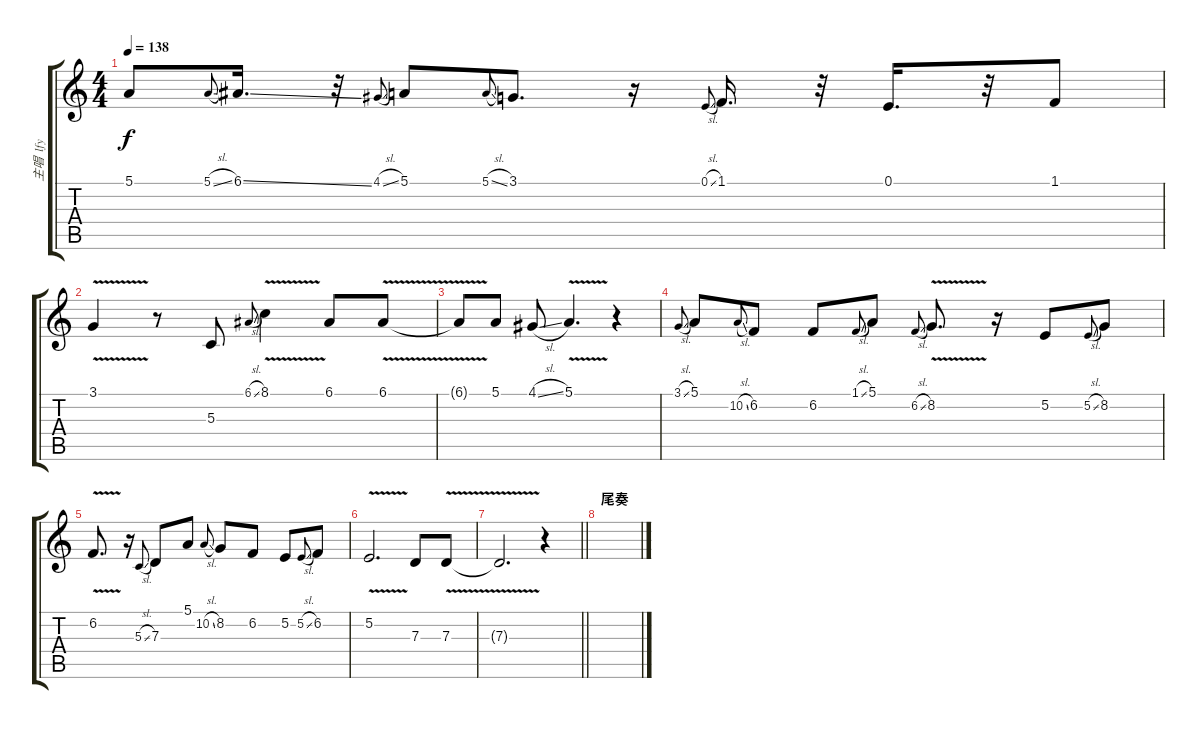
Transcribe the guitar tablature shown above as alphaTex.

\track ("主唱  lfy" "主唱  lfy") {instrument sopranosax}
\staff {score tabs}
\tuning (E4 B3 G3 D3 A2 E2) {hide}
\ts (4 4)
\tempo 138
\clef g2
\ks c
5.1{t}.8{dy f} 5.1{sl}.8{gr onbeat} 6.1{ss}.16{d} r.32 4.1{sl}.8{gr onbeat} 5.1.8 5.1{sl}.8{gr onbeat} 3.1.8{d} r.16 0.1{sl}.8{gr onbeat} 1.1.16{d} r.32 0.1.16{d} r.32 1.1.8 |
3.1{v}.4 r.8 5.3.8 6.1{sl}.8{gr onbeat} 8.1{v}.4 6.1.8 6.1{v}.8 |
6.1{t}.8 5.1.8 4.1{sl}.8 5.1{v}.4{d} r.4 |
3.1{sl}.8{gr onbeat} 5.1.8 10.2{sl}.8{gr onbeat} 6.2.8 6.2.8 1.1{sl}.8{gr onbeat} 5.1.8 6.2{sl}.8{gr onbeat} 8.2{v}.8{d} r.16 5.2.8 5.2{sl}.8{gr onbeat} 8.2.8 |
6.2{v}.8{d} r.16 5.3{sl}.8{gr onbeat} 7.3.8 5.1.8 10.2{sl}.8{gr onbeat} 8.2.8 6.2.8 5.2.8 5.2{sl}.8{gr onbeat} 6.2.8 |
5.2{v}.2{d} 7.3.8 7.3{v}.8 |
\barLineRight lightlight
7.3{t}.2{d} r.4 |
\section ("" "尾奏")
